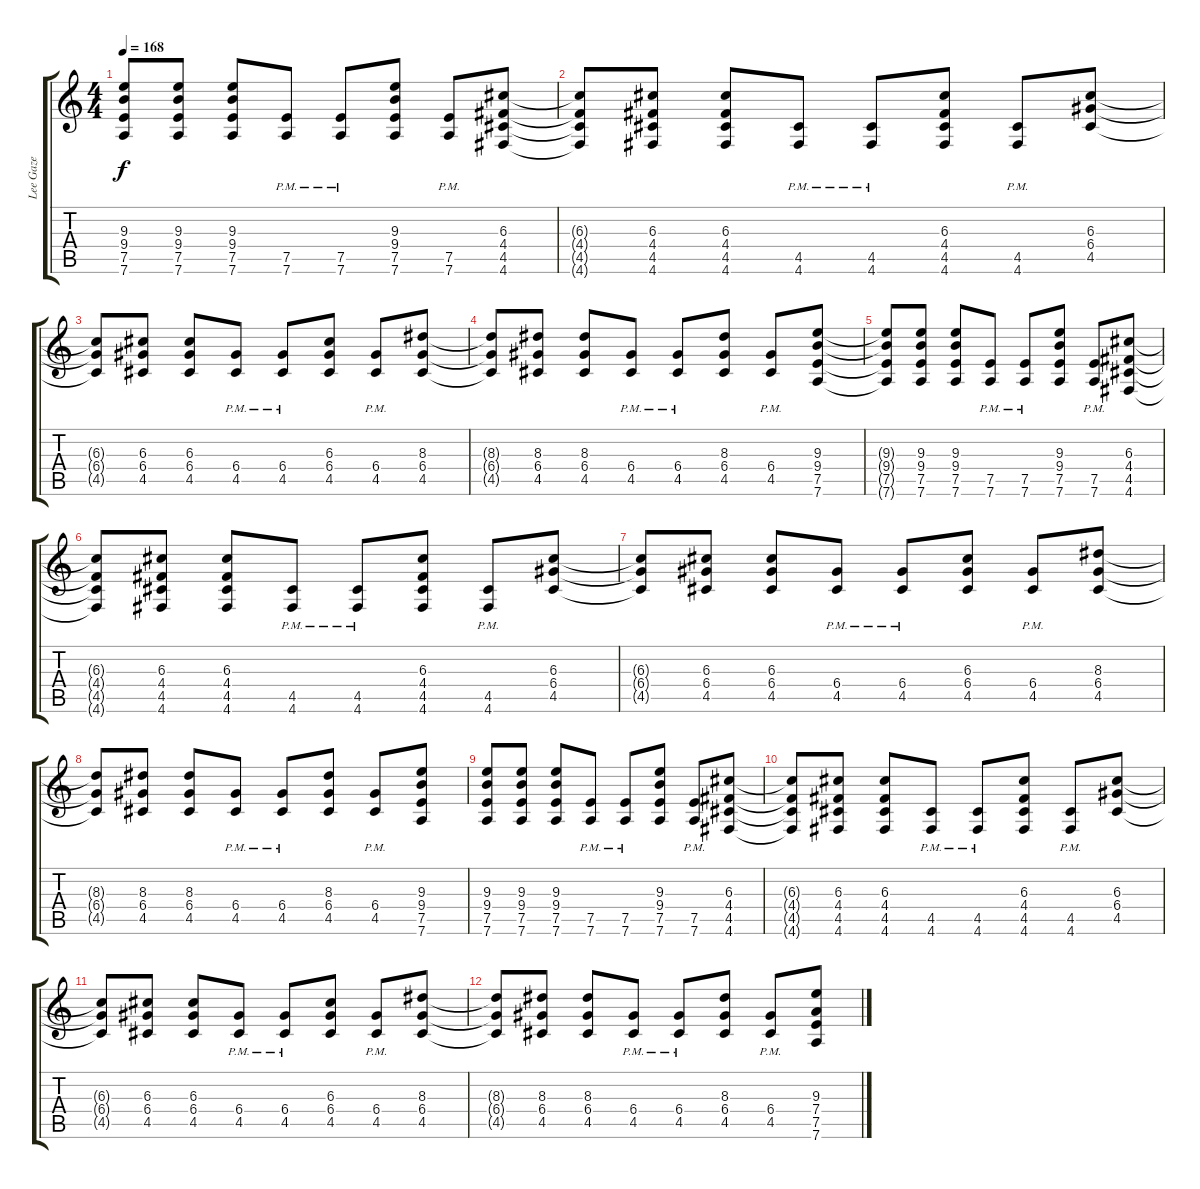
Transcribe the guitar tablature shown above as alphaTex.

\track ("Lee Gaze" "Lee Gaze") {instrument distortionguitar}
\staff {score tabs}
\tuning (E4 B3 G3 D3 A2 D2) {hide}
\ts (4 4)
\tempo 168
\clef g2
\ks c
(9.3{t} 9.4{t} 7.5{t} 7.6{t}).8{dy f} (9.3 9.4 7.5 7.6).8 (9.3 9.4 7.5 7.6).8 (7.5{pm} 7.6{pm}).8 (7.5{pm} 7.6{pm}).8 (9.3 9.4 7.5 7.6).8 (7.5{pm} 7.6{pm}).8 (6.3 4.4 4.5 4.6).8 |
(6.3{t} 4.4{t} 4.5{t} 4.6{t}).8 (6.3 4.4 4.5 4.6).8 (6.3 4.4 4.5 4.6).8 (4.5{pm} 4.6{pm}).8 (4.5{pm} 4.6{pm}).8 (6.3 4.4 4.5 4.6).8 (4.5{pm} 4.6{pm}).8 (6.3 6.4 4.5).8 |
(6.3{t} 6.4{t} 4.5{t}).8 (6.3 6.4 4.5).8 (6.3 6.4 4.5).8 (6.4{pm} 4.5{pm}).8 (6.4{pm} 4.5{pm}).8 (6.3 6.4 4.5).8 (6.4{pm} 4.5{pm}).8 (8.3 6.4 4.5).8 |
(8.3{t} 6.4{t} 4.5{t}).8 (8.3 6.4 4.5).8 (8.3 6.4 4.5).8 (6.4{pm} 4.5{pm}).8 (6.4{pm} 4.5{pm}).8 (8.3 6.4 4.5).8 (6.4{pm} 4.5{pm}).8 (9.3 9.4 7.5 7.6).8 |
(9.3{t} 9.4{t} 7.5{t} 7.6{t}).8 (9.3 9.4 7.5 7.6).8 (9.3 9.4 7.5 7.6).8 (7.5{pm} 7.6{pm}).8 (7.5{pm} 7.6{pm}).8 (9.3 9.4 7.5 7.6).8 (7.5{pm} 7.6{pm}).8 (6.3 4.4 4.5 4.6).8 |
(6.3{t} 4.4{t} 4.5{t} 4.6{t}).8 (6.3 4.4 4.5 4.6).8 (6.3 4.4 4.5 4.6).8 (4.5{pm} 4.6{pm}).8 (4.5{pm} 4.6{pm}).8 (6.3 4.4 4.5 4.6).8 (4.5{pm} 4.6{pm}).8 (6.3 6.4 4.5).8 |
(6.3{t} 6.4{t} 4.5{t}).8 (6.3 6.4 4.5).8 (6.3 6.4 4.5).8 (6.4{pm} 4.5{pm}).8 (6.4{pm} 4.5{pm}).8 (6.3 6.4 4.5).8 (6.4{pm} 4.5{pm}).8 (8.3 6.4 4.5).8 |
(8.3{t} 6.4{t} 4.5{t}).8 (8.3 6.4 4.5).8 (8.3 6.4 4.5).8 (6.4{pm} 4.5{pm}).8 (6.4{pm} 4.5{pm}).8 (8.3 6.4 4.5).8 (6.4{pm} 4.5{pm}).8 (9.3 9.4 7.5 7.6).8 |
(9.3 9.4 7.5 7.6).8 (9.3 9.4 7.5 7.6).8 (9.3 9.4 7.5 7.6).8 (7.5{pm} 7.6{pm}).8 (7.5{pm} 7.6{pm}).8 (9.3 9.4 7.5 7.6).8 (7.5{pm} 7.6{pm}).8 (6.3 4.4 4.5 4.6).8 |
(6.3{t} 4.4{t} 4.5{t} 4.6{t}).8 (6.3 4.4 4.5 4.6).8 (6.3 4.4 4.5 4.6).8 (4.5{pm} 4.6{pm}).8 (4.5{pm} 4.6{pm}).8 (6.3 4.4 4.5 4.6).8 (4.5{pm} 4.6{pm}).8 (6.3 6.4 4.5).8 |
(6.3{t} 6.4{t} 4.5{t}).8 (6.3 6.4 4.5).8 (6.3 6.4 4.5).8 (6.4{pm} 4.5{pm}).8 (6.4{pm} 4.5{pm}).8 (6.3 6.4 4.5).8 (6.4{pm} 4.5{pm}).8 (8.3 6.4 4.5).8 |
(8.3{t} 6.4{t} 4.5{t}).8 (8.3 6.4 4.5).8 (8.3 6.4 4.5).8 (6.4{pm} 4.5{pm}).8 (6.4{pm} 4.5{pm}).8 (8.3 6.4 4.5).8 (6.4{pm} 4.5{pm}).8 (9.3 7.4 7.5 7.6).8
